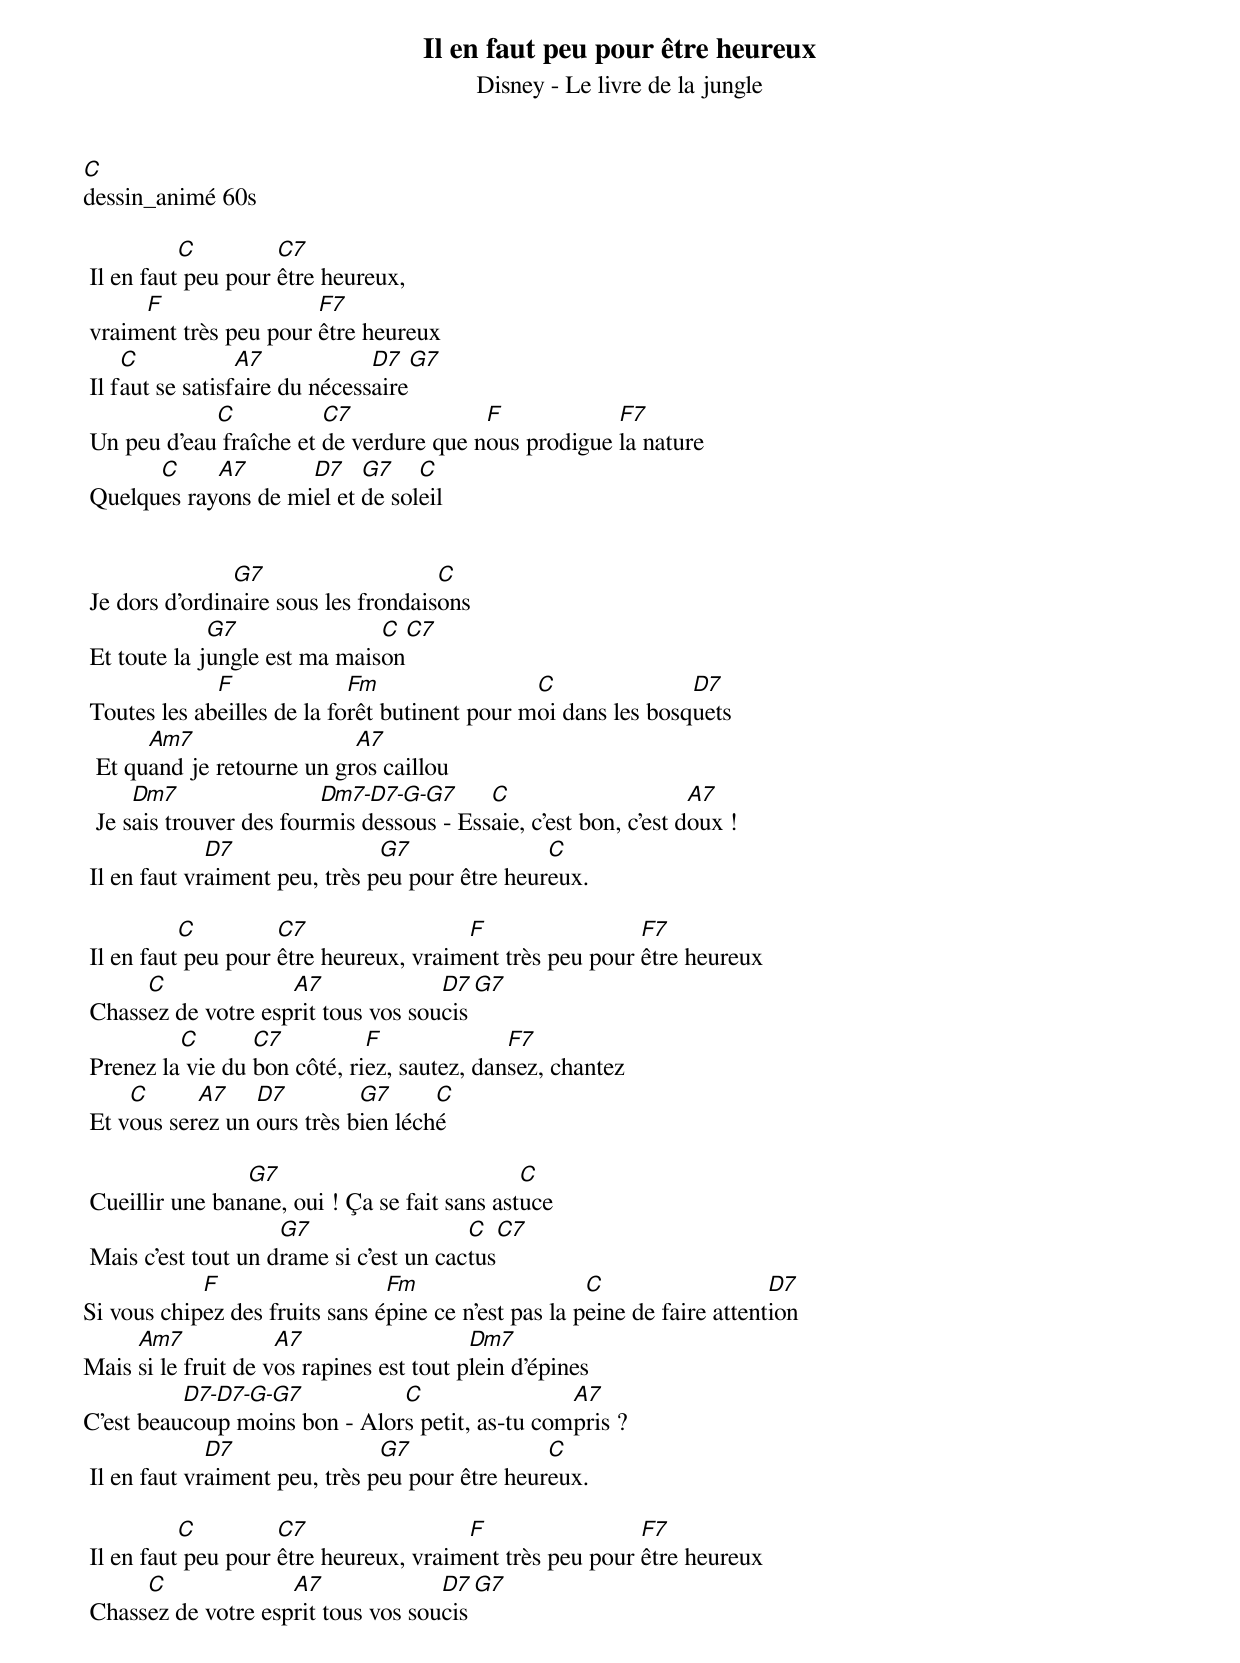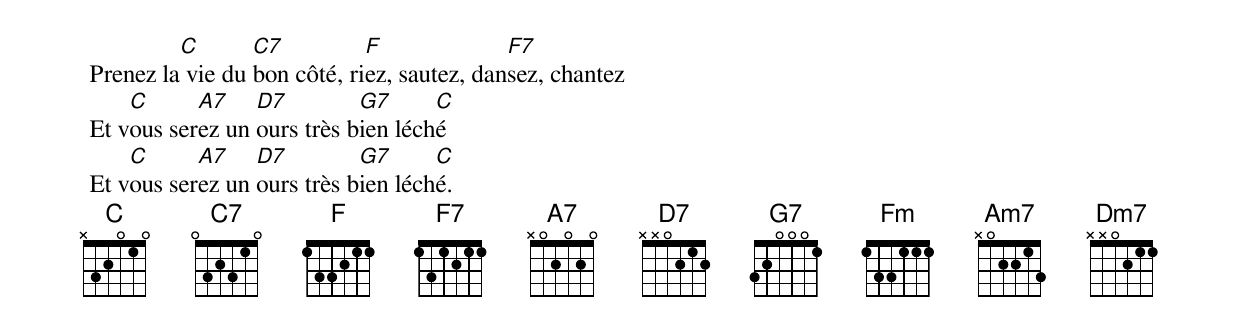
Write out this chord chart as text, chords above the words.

Il en faut peu pour être heureux
Disney - Le livre de la jungle
C
dessin_animé 60s

           C         C7
 Il en faut peu pour être heureux,
      F                 F7
 vraiment très peu pour être heureux
     C            A7            D7    G7
 Il faut se satisfaire du nécessaire
             C           C7              F            F7
 Un peu d'eau fraîche et de verdure que nous prodigue la nature
       C     A7       D7    G7    C
 Quelques rayons de miel et de soleil


                G7                    C
 Je dors d'ordinaire sous les frondaisons
              G7               C     C7
 Et toute la jungle est ma maison
              F              Fm                 C               D7
 Toutes les abeilles de la forêt butinent pour moi dans les bosquets
       Am7                  A7
  Et quand je retourne un gros caillou
      Dm7                 Dm7-D7-G-G7      C                      A7
  Je sais trouver des fourmis dessous - Essaie, c'est bon, c'est doux !
              D7                G7               C
 Il en faut vraiment peu, très peu pour être heureux.

           C         C7                 F                 F7
 Il en faut peu pour être heureux, vraiment très peu pour être heureux
      C              A7              D7     G7
 Chassez de votre esprit tous vos soucis
          C       C7          F              F7
 Prenez la vie du bon côté, riez, sautez, dansez, chantez
     C      A7    D7         G7      C
 Et vous serez un ours très bien léché

                 G7                            C
 Cueillir une banane, oui ! Ça se fait sans astuce
                     G7                  C      C7
 Mais c'est tout un drame si c'est un cactus
            F                   Fm                    C                   D7
Si vous chipez des fruits sans épine ce n'est pas la peine de faire attention
     Am7             A7                   Dm7
Mais si le fruit de vos rapines est tout plein d'épines
          D7-D7-G-G7           C                 A7
C'est beaucoup moins bon - Alors petit, as-tu compris ?
              D7                G7               C
 Il en faut vraiment peu, très peu pour être heureux.

           C         C7                 F                 F7
 Il en faut peu pour être heureux, vraiment très peu pour être heureux
      C              A7              D7     G7
 Chassez de votre esprit tous vos soucis
          C       C7          F              F7
 Prenez la vie du bon côté, riez, sautez, dansez, chantez
     C      A7    D7         G7      C
 Et vous serez un ours très bien léché
     C      A7    D7         G7      C
 Et vous serez un ours très bien léché.
